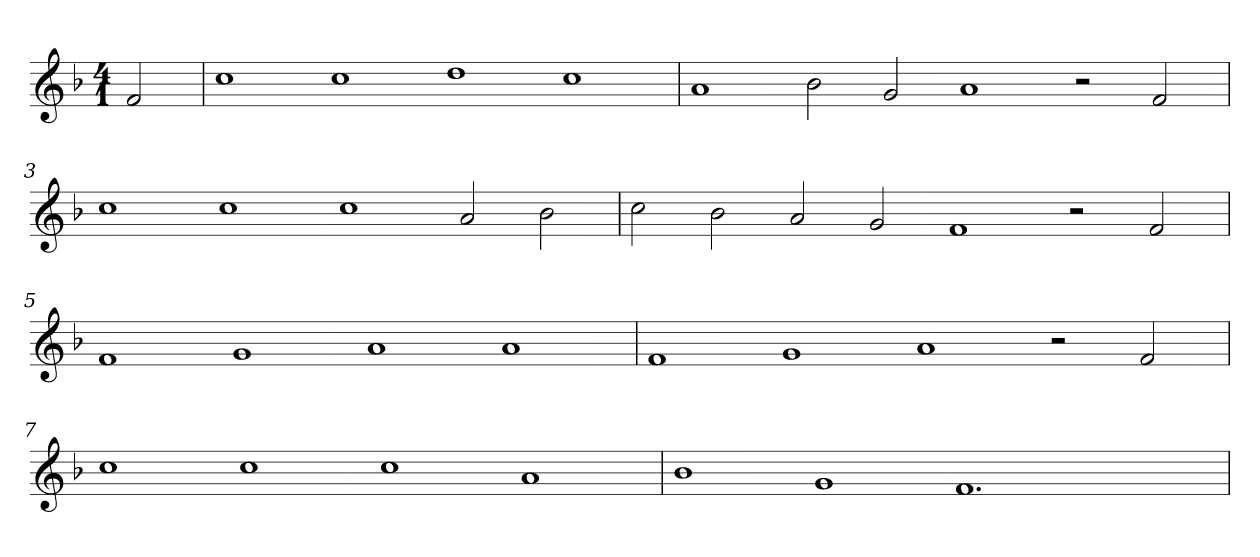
**kern
*part1
*staff1
*clefG2
*k[b-]
*F:
*M4/1
=
2f
=1
1cc
1cc
1dd
1cc
=2
1a
2b-
2g
1a
2r
2f
=3
1cc
1cc
1cc
2a
2b-
=4
2cc
2b-
2a
2g
1f
2r
2f
=5
1f
1g
1a
1a
=6
1f
1g
1a
2r
2f
=7
1cc
1cc
1cc
1a
=8
1b-
1g
1.f
2ryy
=
*-
